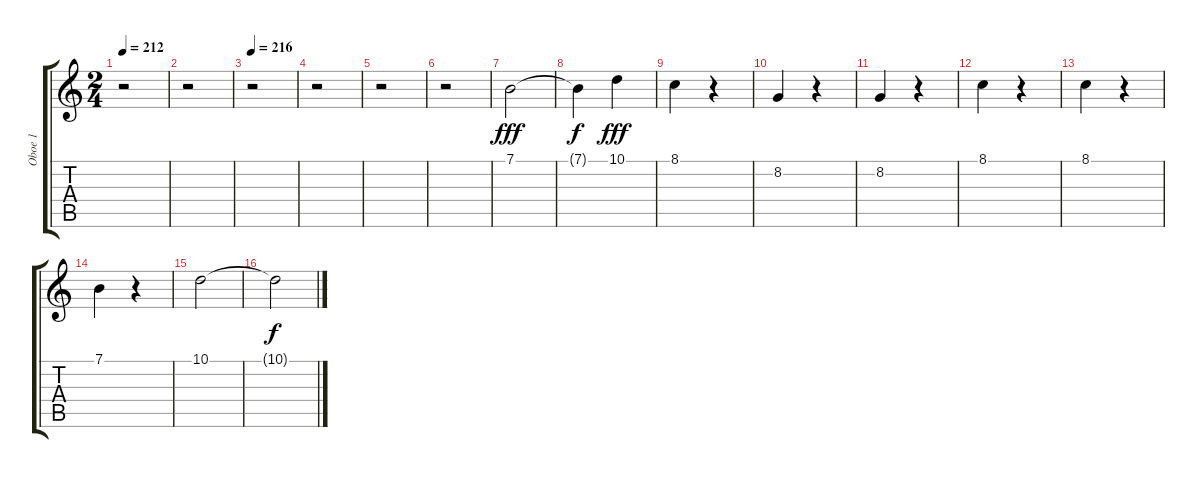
\track ("Oboe 1" "Oboe 1") {instrument oboe}
\staff {score tabs}
\tuning (E4 B3 G3 D3 A2 E2) {hide}
\ts (2 4)
\tempo 212
\clef g2
\ks c
r.2{dy f} |
r.2 |
\tempo 216
r.2 |
r.2 |
r.2 |
r.2 |
7.1.2{dy fff} |
7.1{t}.4{dy f} 10.1.4{dy fff} |
8.1.4 r.4 |
8.2.4 r.4 |
8.2.4 r.4 |
8.1.4 r.4 |
8.1.4 r.4 |
7.1.4 r.4 |
10.1.2 |
10.1{t}.2{dy f}
